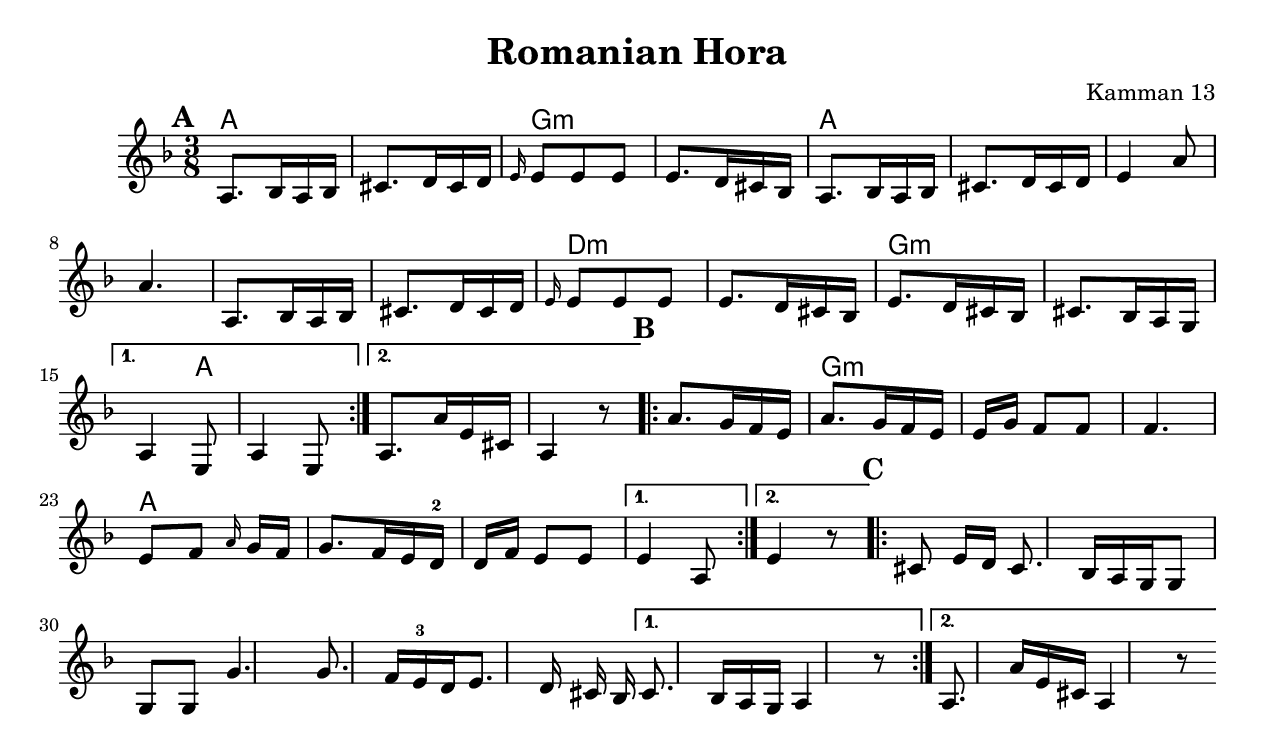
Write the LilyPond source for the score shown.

\version "2.18.0"
\include "english.ly"
\paper{
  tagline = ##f
  print-all-headers = ##t
  #(set-paper-size "letter")
}
date = #(strftime "%d-%m-%Y" (localtime (current-time)))

%\markup{ \italic{ " Updated " \date  }  }

%\markup{ Got something to say? }

%#################################### Melody ########################
melody =  \relative c'{
  \clef treble
  \key d \minor
  \time 3/8
  \set Score.markFormatter = #format-mark-box-alphabet

  %\partial 16*3 a16 d f   %lead in notes

  \repeat volta 2{
  \mark \default
    a8. bf16 a bf|
    cs8. d16 cs d|
    \grace {e16} e8 e8 e8|
    e8. d16 cs bf |

    a8. bf16 a bf|
    cs8. d16 cs d
    e4 a8
    a4.

    a,8. bf16 a bf|
    cs8. d16 cs d
    \grace {e16} e8 e8 e8|
    e8. d16 cs bf

    e8. d16 cs bf
    cs8. bf16 a g

  }
  \alternative {
    {
      a4 e8
      a4 e8
    }
    {
      a8. a'16 e cs
      a4 r8|
    }
  }

  \repeat volta 2{
  \mark \default
    a'8. g16 f e
    a8. g16 f e|
    e16 g f8 [f]
    f4.|

    e8 f \grace {a16}g16 [f]
    g8. f16 e d -2
    d16 f e8 [e]

  }
  \alternative {
    {e4 a,8 }
    { e'4 r8}
  }

  \repeat volta 2{
  \mark \default
    cs8 e16 [d]
    cs8. bf16 a g
    g8 g g
    g'4.

    g8. f16 e-3 d
    e8. d16 cs bf
  }

  \alternative {
    {
      cs8. bf16 a g
      a4 r8
    }
    {
      a8. a'16 e cs
      a4 r8
    }
  }

}
%################################# Lyrics #####################
%\addlyrics{  }
%################################# Chords #######################
harmonies = \chordmode {
  a8*6
  %r2*8
  g8:m
  s8*5
  % r8*3
  a8*18
  %b
  %r8*14
  d8*6:m
  %r4 r8*3 = 5/8
  g8*8:m
  %r8*4 r8*3 = 7/8
  a8*13
  %r4 r8*10 =12/8
  g8*9:m
  %r4 r8*6 =8/8
  a8
}

\score {
  <<
    \new ChordNames {
      \set chordChanges = ##t
      \harmonies
    }
    \new Staff
    \melody
  >>
  \header{
    title= "Romanian Hora"
    subtitle=""
    composer= ""
    instrument =""
    arranger= "Kamman 13"
  }
  \layout{indent = 1.0\cm}
  \midi {
    \tempo 4 = 120

    % \midi { }
  }
}
%{
% more verses:
\markup{}
\markup {
  \fill-line {
    \hspace #0.1 % distance from left margin
    \column {
      \line { "1."
	\column {
	  ""
	}
      }
      \hspace #0.2 % vertical distance between verses
      \line { "2."
	\column {
	 ""
	}
      }
    }
    \hspace #0.1  % horiz. distance between columns
    \column {
      \line { "3."
	\column {
	  ""
	}
      }
      \hspace #0.2 % distance between verses
      \line { "4."
	\column {
	 ""
	}
      }
    }
    \hspace #0.1 % distance to right margin
  }
}

%}
